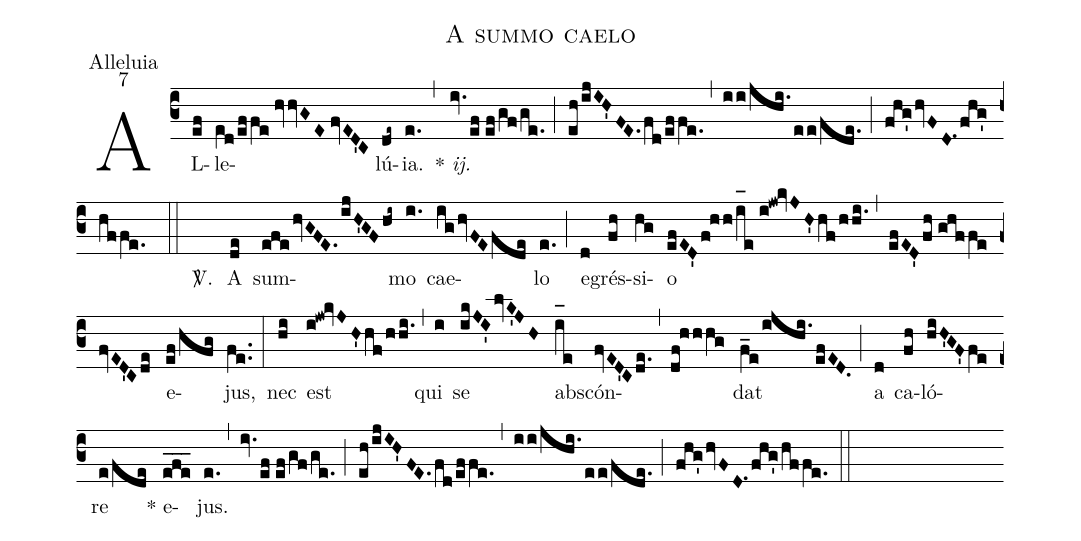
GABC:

name:A summo caelo;
office-part:Alleluia;
mode:7;
%%
(c3) AL(ef)le(e[ll:1]d/effe//hvvGE//fvED'C)lú(de~){ia}.(e.) (,) * <i>ij.</i>(iv.ef//ef/gf/ge.) (;) (eh/ijIH'FE.fd/!effe.) (,) (ii/jhi./!ee/fde.) (;) (fhg'hvFD.1fhg'/hffe.) () (::) () <sp>V/</sp>. ~A(de) sum(efehvGFE.ijH'GFhi~)mo(i.) cae(ighvFEfde)lo(e.) (;) e(d)grés(fh)si(hg)o(efED'f!hh/i_[oh:h]e//i!jw!kvJH'hf/hhi.) (,) (efED'fh//ghffefvED'Cde) e(ef/hfg)jus,(fe..) (:) nec(hi) est(i!jw!kvJH'hf/hhi.) (,) qui(i) se(ikJI'lvK'JH) abs(i_[oh:h]e)cón(fvED'Cde.)(,)(df!hhhg)dat(f_e/ijhi./efED.) (;) a(d) ca(fh)ló(hiH'GF'fe)re(e/fde) * e(efe___)jus.(e.) (,) (iv.ef//ef/gf/ge.) (;) (eh/ijIH'FE.fd/!effe.) (,) (ii/jhi./!ee/fde.) (;) (fhg'hvFD.1fhg'/hffe.) (::)
